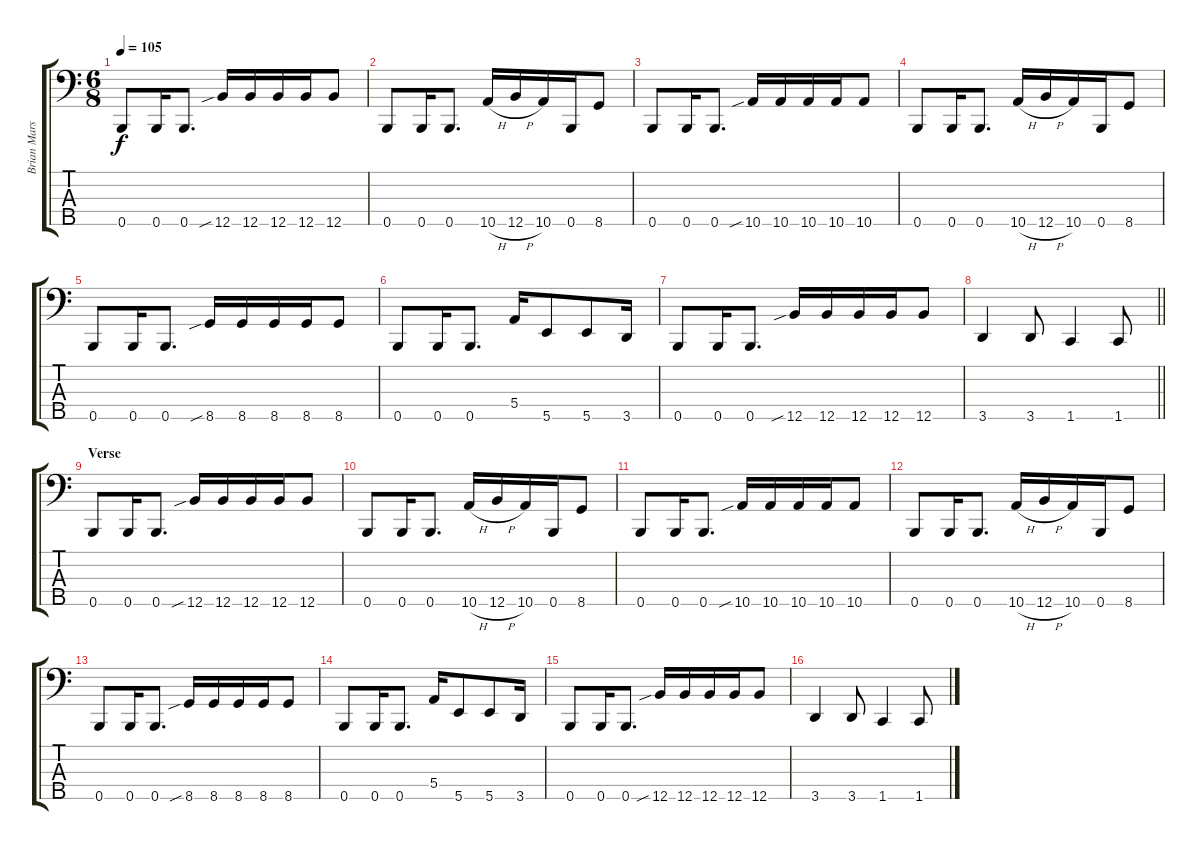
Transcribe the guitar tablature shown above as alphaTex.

\track ("Brian Marshall (Bass)" "Brian Mars") {instrument electricbassfinger}
\staff {score tabs}
\tuning (G2 D2 A1 E1 B0) {hide}
\ts (6 8)
\tempo 105
\clef f4
\ks c
0.5.8{dy f} 0.5.16 0.5.8{d} 12.5{sib}.16 12.5.16 12.5.16 12.5.16 12.5.8 |
0.5.8 0.5.16 0.5.8{d} 10.5{h}.16 12.5{h}.16 10.5.16 0.5.16 8.5.8 |
0.5.8 0.5.16 0.5.8{d} 10.5{sib}.16 10.5.16 10.5.16 10.5.16 10.5.8 |
0.5.8 0.5.16 0.5.8{d} 10.5{h}.16 12.5{h}.16 10.5.16 0.5.16 8.5.8 |
0.5.8 0.5.16 0.5.8{d} 8.5{sib}.16 8.5.16 8.5.16 8.5.16 8.5.8 |
0.5.8 0.5.16 0.5.8{d} 5.4.16 5.5.8 5.5.8 3.5.16 |
0.5.8 0.5.16 0.5.8{d} 12.5{sib}.16 12.5.16 12.5.16 12.5.16 12.5.8 |
\barLineRight lightlight
3.5.4 3.5.8 1.5.4 1.5.8 |
\section ("" "Verse")
0.5.8 0.5.16 0.5.8{d} 12.5{sib}.16 12.5.16 12.5.16 12.5.16 12.5.8 |
0.5.8 0.5.16 0.5.8{d} 10.5{h}.16 12.5{h}.16 10.5.16 0.5.16 8.5.8 |
0.5.8 0.5.16 0.5.8{d} 10.5{sib}.16 10.5.16 10.5.16 10.5.16 10.5.8 |
0.5.8 0.5.16 0.5.8{d} 10.5{h}.16 12.5{h}.16 10.5.16 0.5.16 8.5.8 |
0.5.8 0.5.16 0.5.8{d} 8.5{sib}.16 8.5.16 8.5.16 8.5.16 8.5.8 |
0.5.8 0.5.16 0.5.8{d} 5.4.16 5.5.8 5.5.8 3.5.16 |
0.5.8 0.5.16 0.5.8{d} 12.5{sib}.16 12.5.16 12.5.16 12.5.16 12.5.8 |
3.5.4 3.5.8 1.5.4 1.5.8
